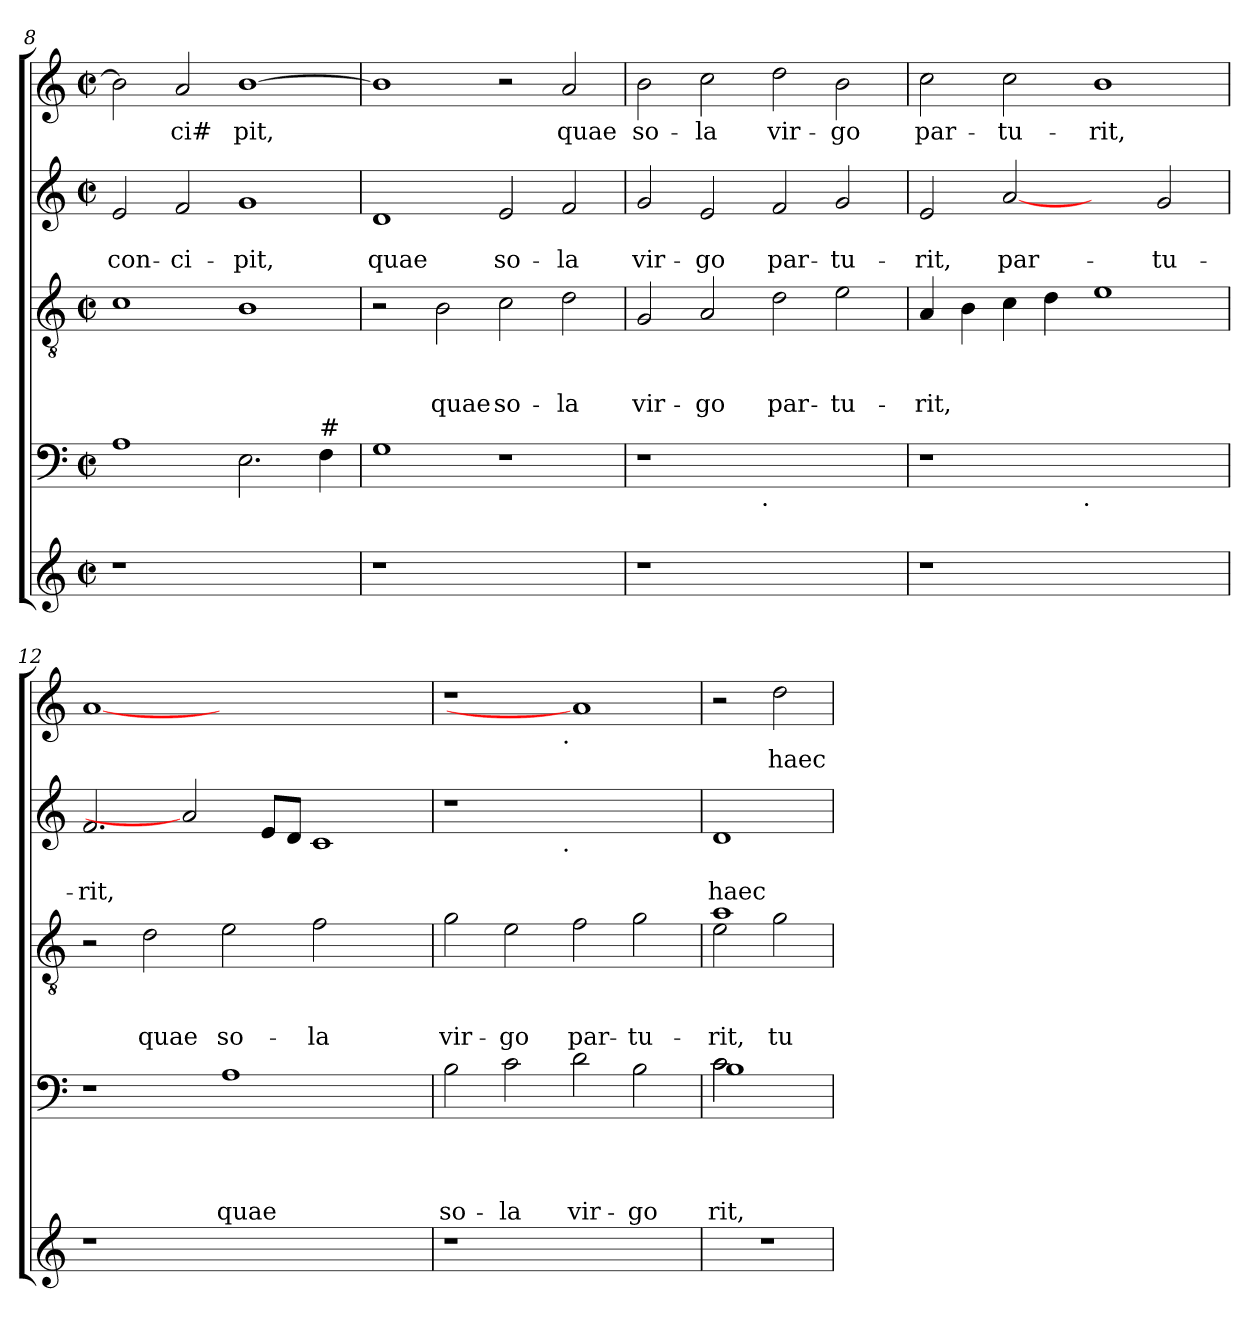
**kern	**kern	**text	**text	**text	**text	**kern	**text	**text	**text	**kern	**text	**text	**kern	**text
*part5	*part4	*part4	*part4	*part4	*part4	*part3	*part3	*part3	*part3	*part2	*part2	*part2	*part1	*part1
*staff5	*staff4	*staff4	*staff4	*staff4	*staff4	*staff3	*staff3	*staff3	*staff3	*staff2	*staff2	*staff2	*staff1	*staff1
*clefG2	*clefF4	*	*	*	*	*clefGv2	*	*	*	*clefG2	*	*	*clefG2	*
*k[]	*k[]	*	*	*	*	*k[]	*	*	*	*k[]	*	*	*k[]	*
*C:	*C:	*	*	*	*	*C:	*	*	*	*C:	*	*	*C:	*
*M2/2	*M2/2	*	*	*	*	*M2/2	*	*	*	*M2/2	*	*	*M2/2	*
*met(c|)	*met(c|)	*	*	*	*	*met(c|)	*	*	*	*met(c|)	*	*	*met(c|)	*
=8	=8	=8	=8	=8	=8	=8	=8	=8	=8	=8	=8	=8	=8	=8
!	!	!	!	!	!	!	!	!	!	!	!	!LO:LY:b	!	!
1r	1A	.	.	.	.	1c	.	.	.	2e/	.	con-	2b\]	.
!	!	!	!	!	!	!	!	!	!	!	!	!LO:LY:b:rj	!	!LO:LY:b:rj
.	.	.	.	.	.	.	.	.	.	2f/	.	-ci-	2a/	-ci­#
!	!	!	!	!	!	!	!	!	!	!	!	!LO:LY:b	!	!LO:LY:b
1ryy	2.E\	.	.	.	.	1B	.	.	.	1g	.	-pit,	[>1b	pit,
!	!LO:TX:a:t=#	!	!	!	!	!	!	!	!	!	!	!	!	!
.	4F\	.	.	.	.	.	.	.	.	.	.	.	.	.
=9	=9	=9	=9	=9	=9	=9	=9	=9	=9	=9	=9	=9	=9	=9
!	!	!	!	!	!	!	!	!	!	!	!	!LO:LY:b	!	!
1r	1G	.	.	.	.	2r	.	.	.	1d	.	quae	1b]	.
!	!	!	!	!	!	!	!	!	!LO:LY:b	!	!	!	!	!
.	.	.	.	.	.	2B\	.	.	quae	.	.	.	.	.
!	!	!	!	!	!	!	!	!	!LO:LY:b	!	!	!LO:LY:b	!	!
1ryy	1r	.	.	.	.	2c\	.	.	so-	2e/	.	so-	2r	.
!	!	!	!	!	!	!	!	!	!LO:LY:b	!	!	!LO:LY:b	!	!LO:LY:b
.	.	.	.	.	.	2d\	.	.	-la	2f/	.	-la	2a/	quae
=10	=10	=10	=10	=10	=10	=10	=10	=10	=10	=10	=10	=10	=10	=10
!	!	!	!	!	!	!	!	!	!LO:LY:b	!	!	!LO:LY:b	!	!LO:LY:b
*	*^	*	*	*	*	*	*	*	*	*	*	*	*	*
1r	1r	2ryy	.	.	.	.	2G/	.	.	vir-	2g/	.	vir-	2b\	so-
!	!	!	!	!	!	!	!	!	!	!LO:LY:b:rj	!	!	!LO:LY:b:rj	!	!LO:LY:b
.	.	4...ryy	.	.	.	.	2A/	.	.	-go	2e/	.	-go	2cc\	-la
!	!	!LO:TX:b:t=.	!	!	!	!	!	!	!	!	!	!	!	!	!
.	.	1ryy	.	.	.	.	.	.	.	.	.	.	.	.	.
!	!	!	!	!	!	!	!	!	!	!LO:LY:b	!	!	!LO:LY:b	!	!LO:LY:b
1ryy	1ryy	.	.	.	.	.	2d\	.	.	par-	2f/	.	par-	2dd\	vir-
!	!	!	!	!	!	!	!	!	!	!LO:LY:b:rj	!	!	!LO:LY:b:rj	!	!LO:LY:b:rj
.	.	.	.	.	.	.	2e\	.	.	-tu-	2g/	.	-tu-	2b\	-go
.	.	32ryy	.	.	.	.	.	.	.	.	.	.	.	.	.
=11	=11	=11	=11	=11	=11	=11	=11	=11	=11	=11	=11	=11	=11	=11	=11
!	!	!	!	!	!	!	!	!	!	!LO:LY:b	!	!	!LO:LY:b	!	!LO:LY:b
1r	1r	2ryy	.	.	.	.	4A/	.	.	-rit,	2e/	.	-rit,	2cc\	par-
.	.	.	.	.	.	.	4B\	.	.	.	.	.	.	.	.
!	!	!	!	!	!	!	!	!	!	!	!	!	!LO:LY:b	!	!LO:LY:b
.	.	4...ryy	.	.	.	.	4c\	.	.	.	[2a	.	par-	2cc\	-tu-
.	.	.	.	.	.	.	4d\	.	.	.	.	.	.	.	.
!	!	!LO:TX:b:t=.	!	!	!	!	!	!	!	!	!	!	!	!	!
.	.	1ryy	.	.	.	.	.	.	.	.	.	.	.	.	.
!	!	!	!	!	!	!	!	!	!	!	!	!	!	!	!LO:LY:b
1ryy	1ryy	.	.	.	.	.	1e	.	.	.	2ryy	.	.	1b	-rit,
!	!	!	!	!	!	!	!	!	!	!	!	!	!LO:LY:b	!	!
.	.	.	.	.	.	.	.	.	.	.	2g/	.	-tu-	.	.
.	.	32ryy	.	.	.	.	.	.	.	.	.	.	.	.	.
!!LO:LB:g=z
=12	=12	=12	=12	=12	=12	=12	=12	=12	=12	=12	=12	=12	=12	=12	=12
!	!	!	!	!	!	!	!	!	!	!	!	!	!LO:LY:b	!	!
*	*v	*v	*	*	*	*	*	*	*	*	*	*	*	*	*
1r	1r	.	.	.	.	2r	.	.	.	2.f/	.	-rit,	[1a	.
!	!	!	!	!	!	!	!	!	!LO:LY:b	!	!	!	!	!
.	.	.	.	.	.	2d\	.	.	quae	.	.	.	.	.
.	.	.	.	.	.	.	.	.	.	2a]	.	.	.	.
!	!	!	!	!	!LO:LY:b	!	!	!	!LO:LY:b	!	!	!	!	!
1.ryy	1A	.	.	.	quae	2e\	.	.	so-	.	.	.	1.ryy	.
.	.	.	.	.	.	.	.	.	.	8e/L	.	.	.	.
.	.	.	.	.	.	.	.	.	.	8d/J	.	.	.	.
!	!	!	!	!	!	!	!	!	!LO:LY:b:rj	!	!	!	!	!
.	.	.	.	.	.	2f\	.	.	-la	1c	.	.	.	.
.	2ryy	.	.	.	.	2ryy	.	.	.	.	.	.	.	.
=13	=13	=13	=13	=13	=13	=13	=13	=13	=13	=13	=13	=13	=13	=13
!	!	!	!	!	!LO:LY:b	!	!	!	!LO:LY:b	!	!	!	!	!
*	*	*	*	*	*	*	*	*	*	*^	*	*	*^	*
1r	2B\	.	.	.	so-	2g\	.	.	vir-	1r	2ryy	.	.	1r	2ryy	.
!	!	!	!	!	!LO:LY:b:rj	!	!	!	!LO:LY:b:rj	!	!	!	!	!	!	!
.	2c\	.	.	.	-la	2e\	.	.	-go	.	4...ryy	.	.	.	4...ryy	.
!	!	!	!	!	!	!	!	!	!	!	!	!	!	!	!LO:TX:b:t=.	!
!	!	!	!	!	!	!	!	!	!	!	!LO:TX:b:t=.	!	!	!	!	!
.	.	.	.	.	.	.	.	.	.	.	1ryy	.	.	.	1ryy	.
!	!	!	!	!	!LO:LY:b	!	!	!	!LO:LY:b	!	!	!	!	!	!	!
1ryy	2d\	.	.	.	vir-	2f\	.	.	par-	1ryy	.	.	.	1a]	.	.
!	!	!	!	!	!LO:LY:b:rj	!	!	!	!LO:LY:b:rj	!	!	!	!	!	!	!
.	2B\	.	.	.	-go	2g\	.	.	-tu-	.	.	.	.	.	.	.
.	.	.	.	.	.	.	.	.	.	.	32ryy	.	.	.	32ryy	.
=14	=14	=14	=14	=14	=14	=14	=14	=14	=14	=14	=14	=14	=14	=14	=14	=14
!	!	!	!	!	!LO:LY:b	!	!	!	!	!	!	!	!	!	!	!
*	*^	*	*	*	*	*	*	*	*	*	*	*	*	*	*	*
!	!	!	!	!	!	!LO:LY:b:rj	!	!	!	!	!	!	!	!	!	!	!
*	*	*^	*	*	*	*	*	*	*	*	*	*	*	*	*	*	*
!	!	!	!	!	!	!	!LO:LY:b	!	!	!	!LO:LY:b	!	!	!	!	!	!	!
*	*	*	*	*	*	*	*	*^	*	*	*	*	*	*	*	*	*	*
!	!	!	!	!	!	!	!	!	!	!	!	!LO:LY:b	!	!	!	!LO:LY:b	!	!	!
*	*	*	*	*	*	*	*	*	*	*	*	*	*v	*v	*	*	*	*	*
*	*	*	*	*	*	*	*	*	*	*	*	*	*	*	*	*v	*v	*
1r	2c\	2c\	1B	.	.	.	-rit,	1a	2e\	.	.	-rit,	1d	.	haec	2r	.
!	!	!	!	!	!	!	!	!	!	!	!	!LO:LY:b	!	!	!	!	!LO:LY:b
.	2ryy	2ryy	.	.	.	.	.	.	2g\	.	.	tu-	.	.	.	2dd\	haec
*	*v	*v	*v	*	*	*	*	*	*	*	*	*	*	*	*	*	*
*	*	*	*	*	*	*v	*v	*	*	*	*	*	*	*	*
=	=	=	=	=	=	=	=	=	=	=	=	=	=	=
*-	*-	*-	*-	*-	*-	*-	*-	*-	*-	*-	*-	*-	*-	*-
